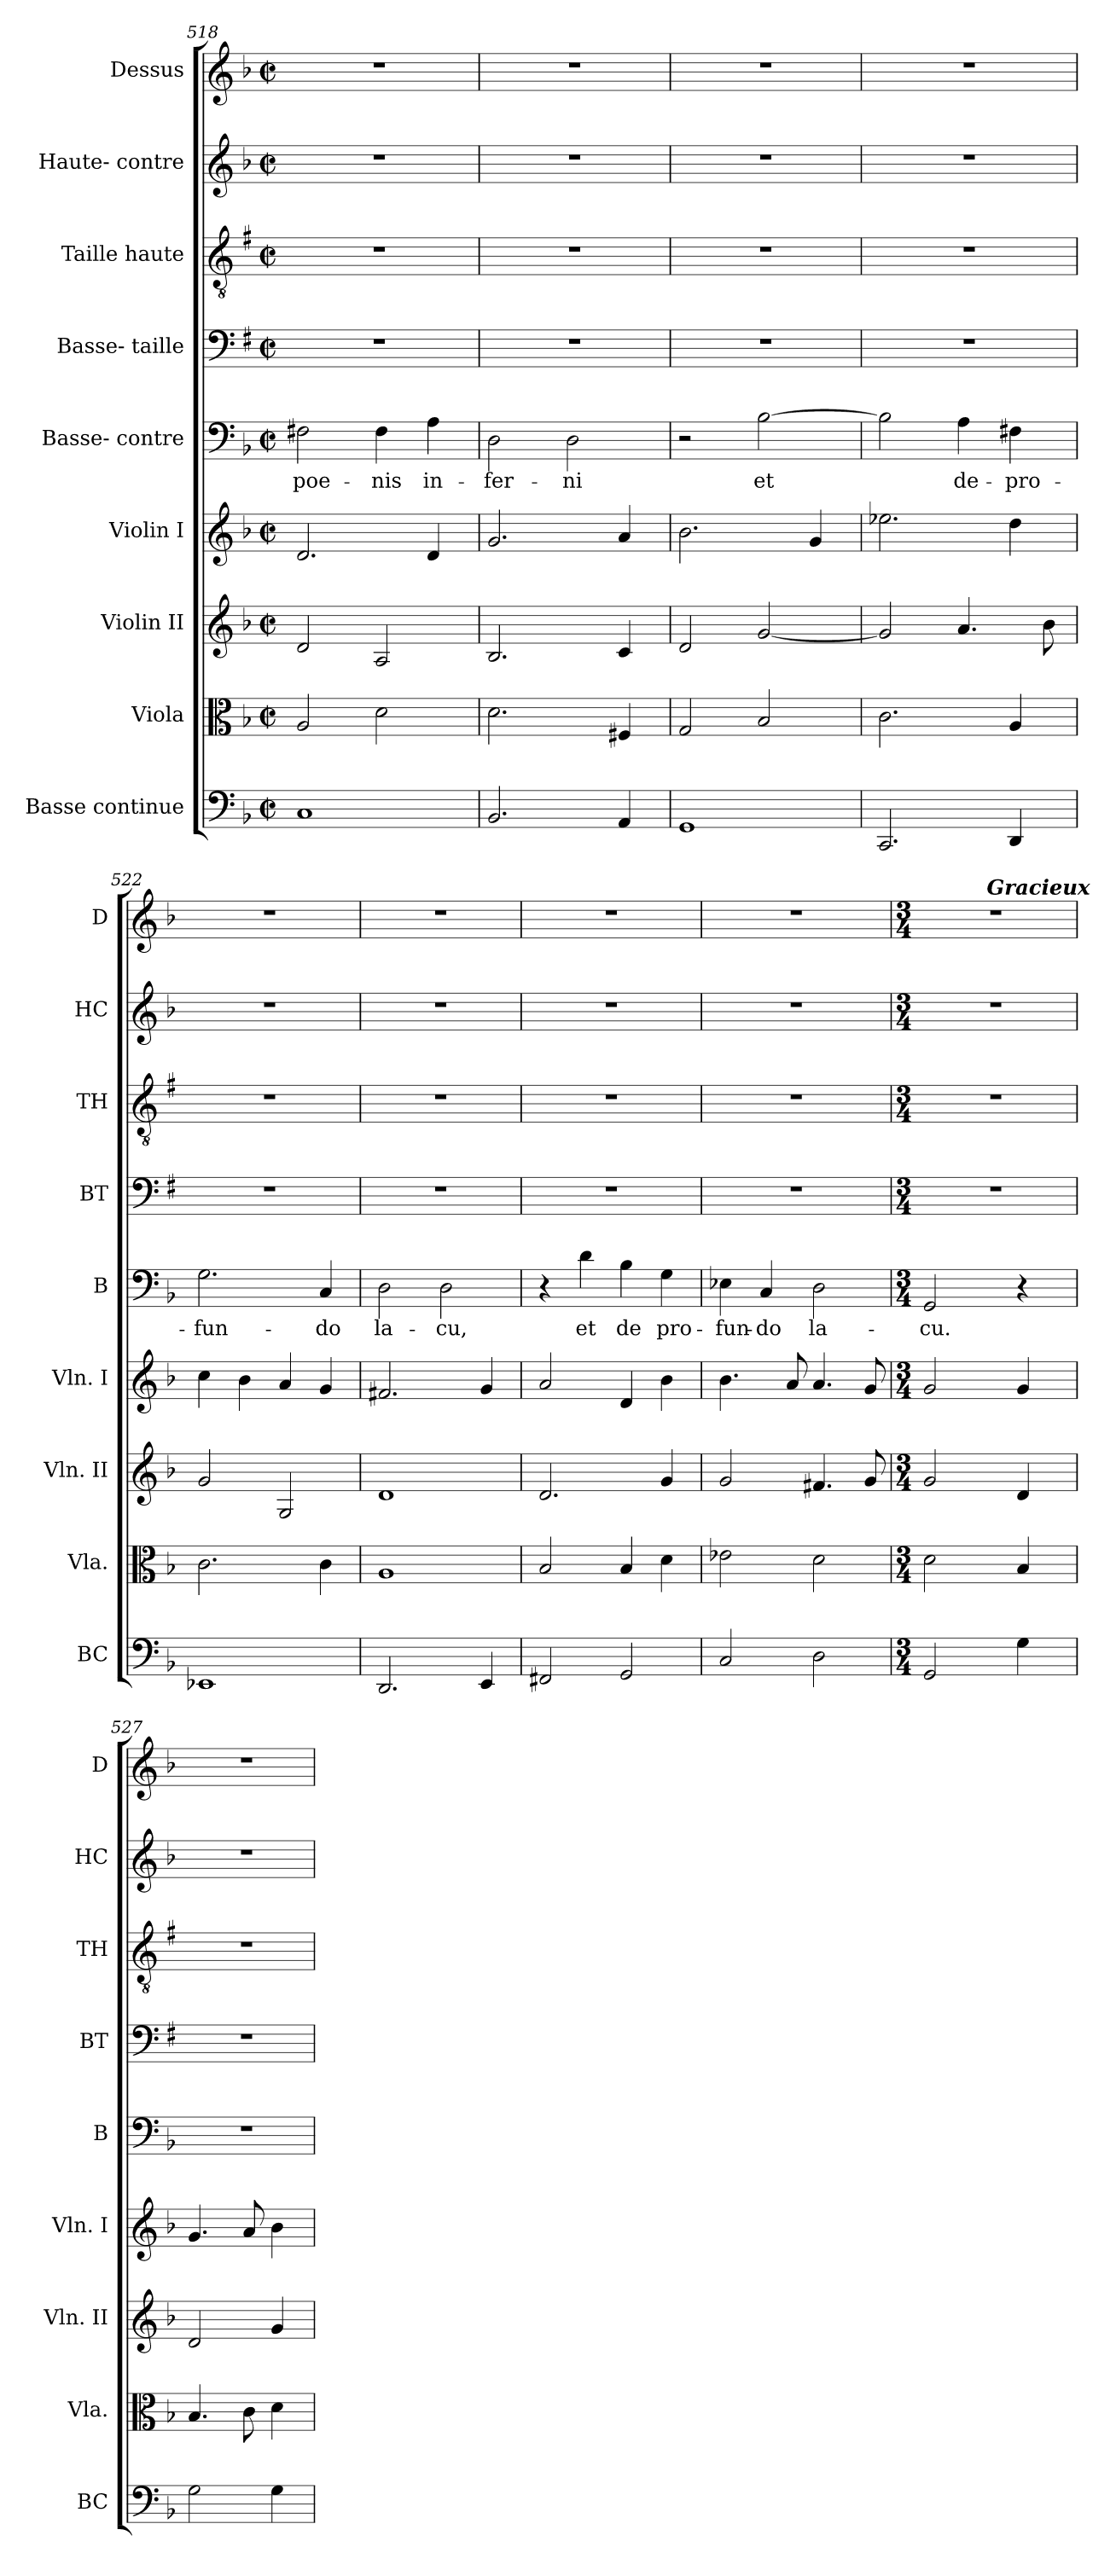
**kern	**kern	**kern	**kern	**kern	**text	**kern	**kern	**kern	**kern
*part9	*part8	*part7	*part6	*part5	*part5	*part4	*part3	*part2	*part1
*staff9	*staff8	*staff7	*staff6	*staff5	*staff5	*staff4	*staff3	*staff2	*staff1
*I"Basse  continue	*I"Viola	*I"Violin II	*I"Violin I	*I"Basse- contre	*	*I"Basse- taille	*I"Taille haute	*I"Haute- contre	*I"Dessus
*I'BC	*I'Vla.	*I'Vln. II	*I'Vln. I	*I'B	*	*I'BT	*I'TH	*I'HC	*I'D
*clefF4	*clefC3	*clefG2	*clefG2	*clefF4	*	*clefF4	*clefGv2	*clefG2	*clefG2
*	*	*	*	*	*	*ITrd1c2	*ITrd1c2	*	*
*k[b-]	*k[b-]	*k[b-]	*k[b-]	*k[b-]	*	*k[b-]	*k[b-]	*k[b-]	*k[b-]
*F:	*F:	*F:	*F:	*F:	*	*F:	*F:	*F:	*F:
*M2/2	*M2/2	*M2/2	*M2/2	*M2/2	*	*M2/2	*M2/2	*M2/2	*M2/2
*met(c|)	*met(c|)	*met(c|)	*met(c|)	*met(c|)	*	*met(c|)	*met(c|)	*met(c|)	*met(c|)
=518	=518	=518	=518	=518	=518	=518	=518	=518	=518
!	!	!	!	!	!LO:LY:b	!	!	!	!
1C	2A/	2d/	2.d/	2F#X\	poe-	1r	1r	1r	1r
!	!	!	!	!	!LO:LY:b	!	!	!	!
.	2d\	2A/	.	4F#\	-nis	.	.	.	.
!	!	!	!	!	!LO:LY:b	!	!	!	!
.	.	.	4d/	4A\	in-	.	.	.	.
=519	=519	=519	=519	=519	=519	=519	=519	=519	=519
!	!	!	!	!	!LO:LY:b	!	!	!	!
2.BB-/	2.d\	2.B-/	2.g/	2D\	-fer-	1r	1r	1r	1r
!	!	!	!	!	!LO:LY:b	!	!	!	!
.	.	.	.	2D\	-ni	.	.	.	.
4AA/	4F#X/	4c/	4a/	.	.	.	.	.	.
=520	=520	=520	=520	=520	=520	=520	=520	=520	=520
1GG	2G/	2d/	2.b-\	2r	.	1r	1r	1r	1r
!	!	!	!	!	!LO:LY:b	!	!	!	!
.	2B-/	[2g/	.	[2B-\	et	.	.	.	.
.	.	.	4g/	.	.	.	.	.	.
=521	=521	=521	=521	=521	=521	=521	=521	=521	=521
2.CC/	2.c\	2g/]	2.ee-X\	2B-\]	.	1r	1r	1r	1r
!	!	!	!	!	!LO:LY:b	!	!	!	!
.	.	4.a/	.	4A\	de-	.	.	.	.
!	!	!	!	!	!LO:LY:b	!	!	!	!
4DD/	4A/	.	4dd\	4F#X\	-pro-	.	.	.	.
.	.	8b-\	.	.	.	.	.	.	.
=522	=522	=522	=522	=522	=522	=522	=522	=522	=522
!	!	!	!	!	!LO:LY:b	!	!	!	!
1EE-X	2.c\	2g/	4cc\	2.G\	-fun-	1r	1r	1r	1r
.	.	.	4b-\	.	.	.	.	.	.
.	.	2G/	4a/	.	.	.	.	.	.
!	!	!	!	!	!LO:LY:b	!	!	!	!
.	4c\	.	4g/	4C/	-do	.	.	.	.
=523	=523	=523	=523	=523	=523	=523	=523	=523	=523
!	!	!	!	!	!LO:LY:b	!	!	!	!
2.DD/	1A	1d	2.f#X/	2D\	la-	1r	1r	1r	1r
!	!	!	!	!	!LO:LY:b	!	!	!	!
.	.	.	.	2D\	-cu,	.	.	.	.
4EE/	.	.	4g/	.	.	.	.	.	.
=524	=524	=524	=524	=524	=524	=524	=524	=524	=524
2FF#X/	2B-/	2.d/	2a/	4r	.	1r	1r	1r	1r
!	!	!	!	!	!LO:LY:b	!	!	!	!
.	.	.	.	4d\	et	.	.	.	.
!	!	!	!	!	!LO:LY:b	!	!	!	!
2GG/	4B-/	.	4d/	4B-\	de	.	.	.	.
!	!	!	!	!	!LO:LY:b	!	!	!	!
.	4d\	4g/	4b-\	4G\	pro-	.	.	.	.
=525	=525	=525	=525	=525	=525	=525	=525	=525	=525
!	!	!	!	!	!LO:LY:b	!	!	!	!
2C/	2e-X\	2g/	4.b-\	4E-X\	-fun-	1r	1r	1r	1r
!	!	!	!	!	!LO:LY:b	!	!	!	!
.	.	.	.	4C/	-do	.	.	.	.
.	.	.	8a/	.	.	.	.	.	.
!	!	!	!	!	!LO:LY:b	!	!	!	!
2D\	2d\	4.f#X>/	4.a>/	2D\	la-	.	.	.	.
.	.	8g/	8g/	.	.	.	.	.	.
!!LO:PB:g=z
=526	=526	=526	=526	=526	=526	=526	=526	=526	=526
*M3/4	*M3/4	*M3/4	*M3/4	*M3/4	*	*M3/4	*M3/4	*M3/4	*M3/4
!	!	!	!	!	!LO:LY:b	!	!	!	!
*	*	*	*	*	*	*	*	*	*^
2GG/	2d\	2g/	2g/	2GG/	-cu.	2.r	2.r	2.r	2.r	4ryy
.	.	.	.	.	.	.	.	.	.	16.ryy
!	!	!	!	!	!	!	!	!	!	!LO:TX:a:Bi:t=Gracieux
.	.	.	.	.	.	.	.	.	.	4ryy
4G\	4B-/	4d/	4g/	4r	.	.	.	.	.	.
.	.	.	.	.	.	.	.	.	.	8ryy
.	.	.	.	.	.	.	.	.	.	32ryy
*	*	*	*	*	*	*	*	*	*v	*v
=527	=527	=527	=527	=527	=527	=527	=527	=527	=527
2G\	4.B-/	2d/	4.g/	2.r	.	2.r	2.r	2.r	2.r
.	8c\	.	8a/	.	.	.	.	.	.
4G\	4d\	4g/	4b-\	.	.	.	.	.	.
=	=	=	=	=	=	=	=	=	=
*-	*-	*-	*-	*-	*-	*-	*-	*-	*-
